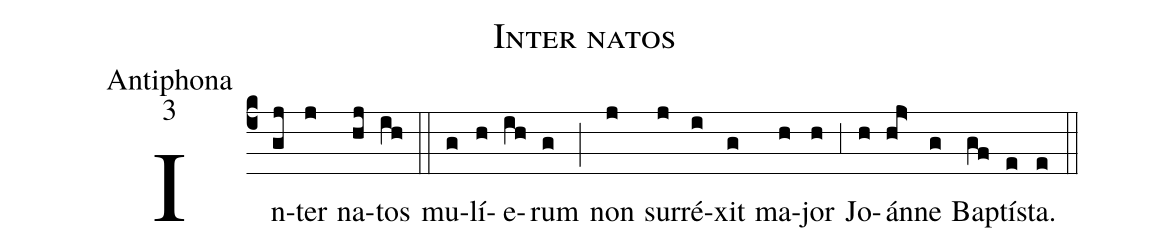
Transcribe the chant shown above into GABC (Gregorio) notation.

name:Inter natos;
office-part:Antiphona;
mode:3;
%%
(c4) In(gj)ter(j) na(hj)tos(ih) (::)
mu(g)lí(h)e(ih)rum(g) (;) non(j) sur(j)ré(i)xit(g) ma(h)jor(h) (,3) Jo(h)án(hj>)ne(g) Bap(gf)tí(e)sta.(e) (::)
